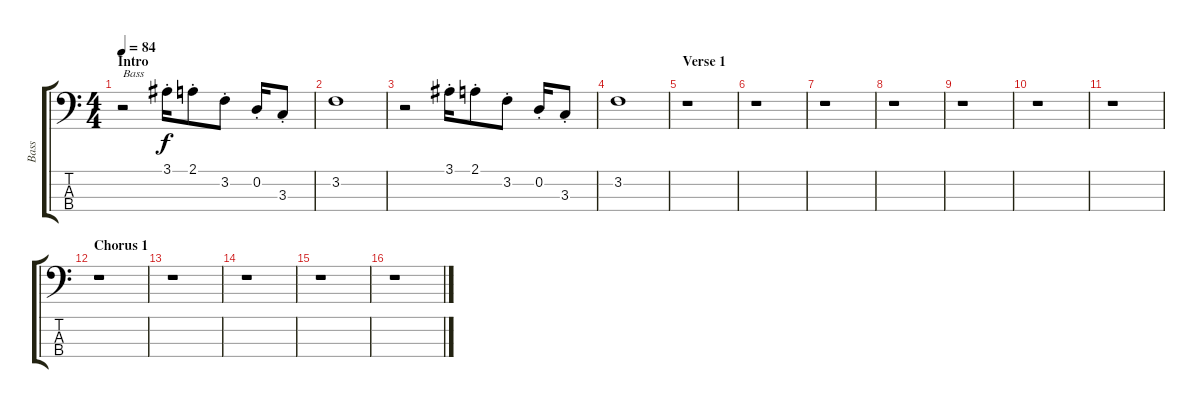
\track ("Bass" "Bass") {instrument electricbasspick}
\staff {score tabs}
\tuning (G2 D2 A1 E1) {hide}
\ts (4 4)
\section ("" "Intro")
\tempo 84
\clef f4
\ks c
r.2{txt "Bass" dy f balance 0 instrument electricbasspick} 3.1{st}.16{balance 8} 2.1{st}.8 3.2{st}.8 0.2{st}.16 3.3{st}.8 |
3.2.1{balance 8} |
r.2{balance 0} 3.1{st}.16{balance 8} 2.1{st}.8 3.2{st}.8 0.2{st}.16 3.3{st}.8 |
3.2.1{balance 8} |
\section ("" "Verse 1")
r.1 |
r.1 |
r.1 |
r.1 |
r.1 |
r.1 |
r.1 |
\section ("" "Chorus 1")
r.1 |
r.1 |
r.1 |
r.1 |
r.1
